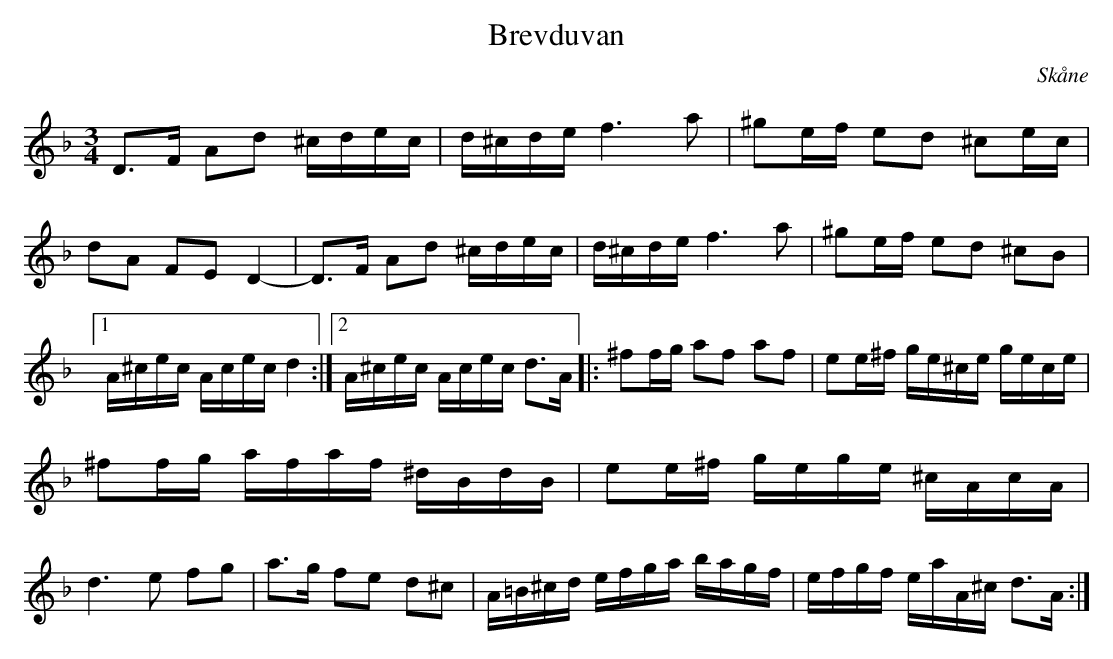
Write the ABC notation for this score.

X:1
T:Brevduvan
O:Skåne
M:3/4
L:1/16
K:Dm
D3F A2d2 ^cdec|d^cde f6a2|^g2ef e2d2 ^c2ec|d2A2 F2E2 D4-|\
D3F A2d2 ^cdec|d^cde f6a2|^g2ef e2d2 ^c2B2|1A^cec Acec d4:|2A^cec Acec d3A|:\
^f2fg a2f2 a2f2|e2e^f ge^ce gece|
^f2fg afaf ^dBdB|e2e^f gege ^cAcA|\
d6e2 f2g2|a3g f2e2 d2^c2|A=B^cd efga bagf|efgf eaA^c d3A:|
